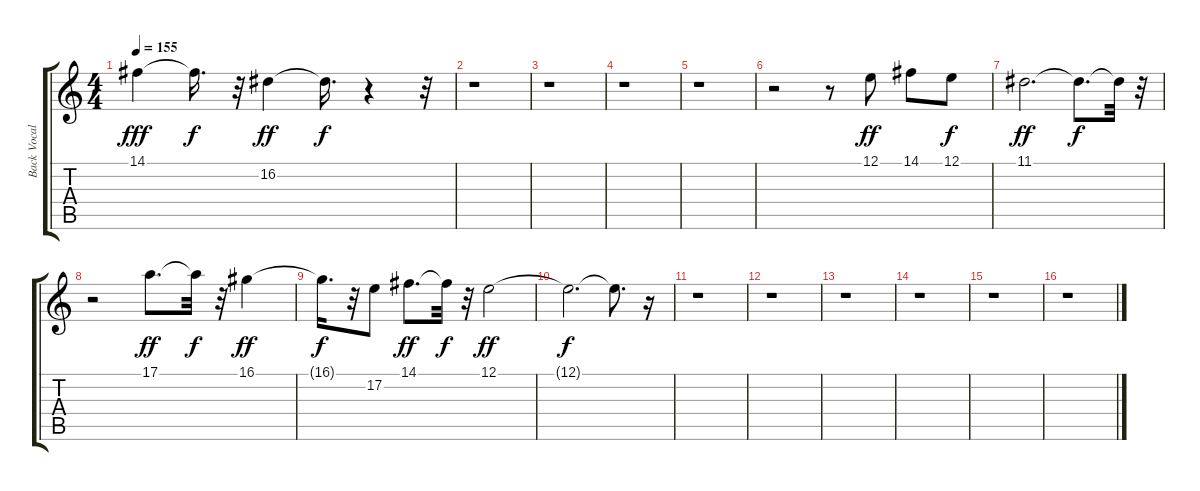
\track ("Back Vocal" "Back Vocal") {instrument panflute}
\staff {score tabs}
\tuning (E4 B3 G3 D3 A2 E2) {hide}
\ts (4 4)
\tempo 155
\clef g2
\ks c
14.1.4{dy fff} 14.1{t}.16{d dy f} r.32 16.2.4{dy ff} 16.2{t}.16{d dy f} r.4 r.32 |
r.1 |
r.1 |
r.1 |
r.1 |
r.2 r.8 12.1.8{dy ff} 14.1.8 12.1.8{dy f} |
11.1.2{d dy ff} 11.1{t}.8{d dy f} 11.1{t}.32 r.32 |
r.2 17.1.8{d dy ff} 17.1{t}.32{dy f} r.32 16.1.4{dy ff} |
16.1{t}.16{d dy f} r.32 17.2.8 14.1.8{d dy ff} 14.1{t}.32{dy f} r.32 12.1.2{dy ff} |
12.1{t}.2{d dy f} 12.1{t}.8{d} r.16 |
r.1 |
r.1 |
r.1 |
r.1 |
r.1 |
r.1
